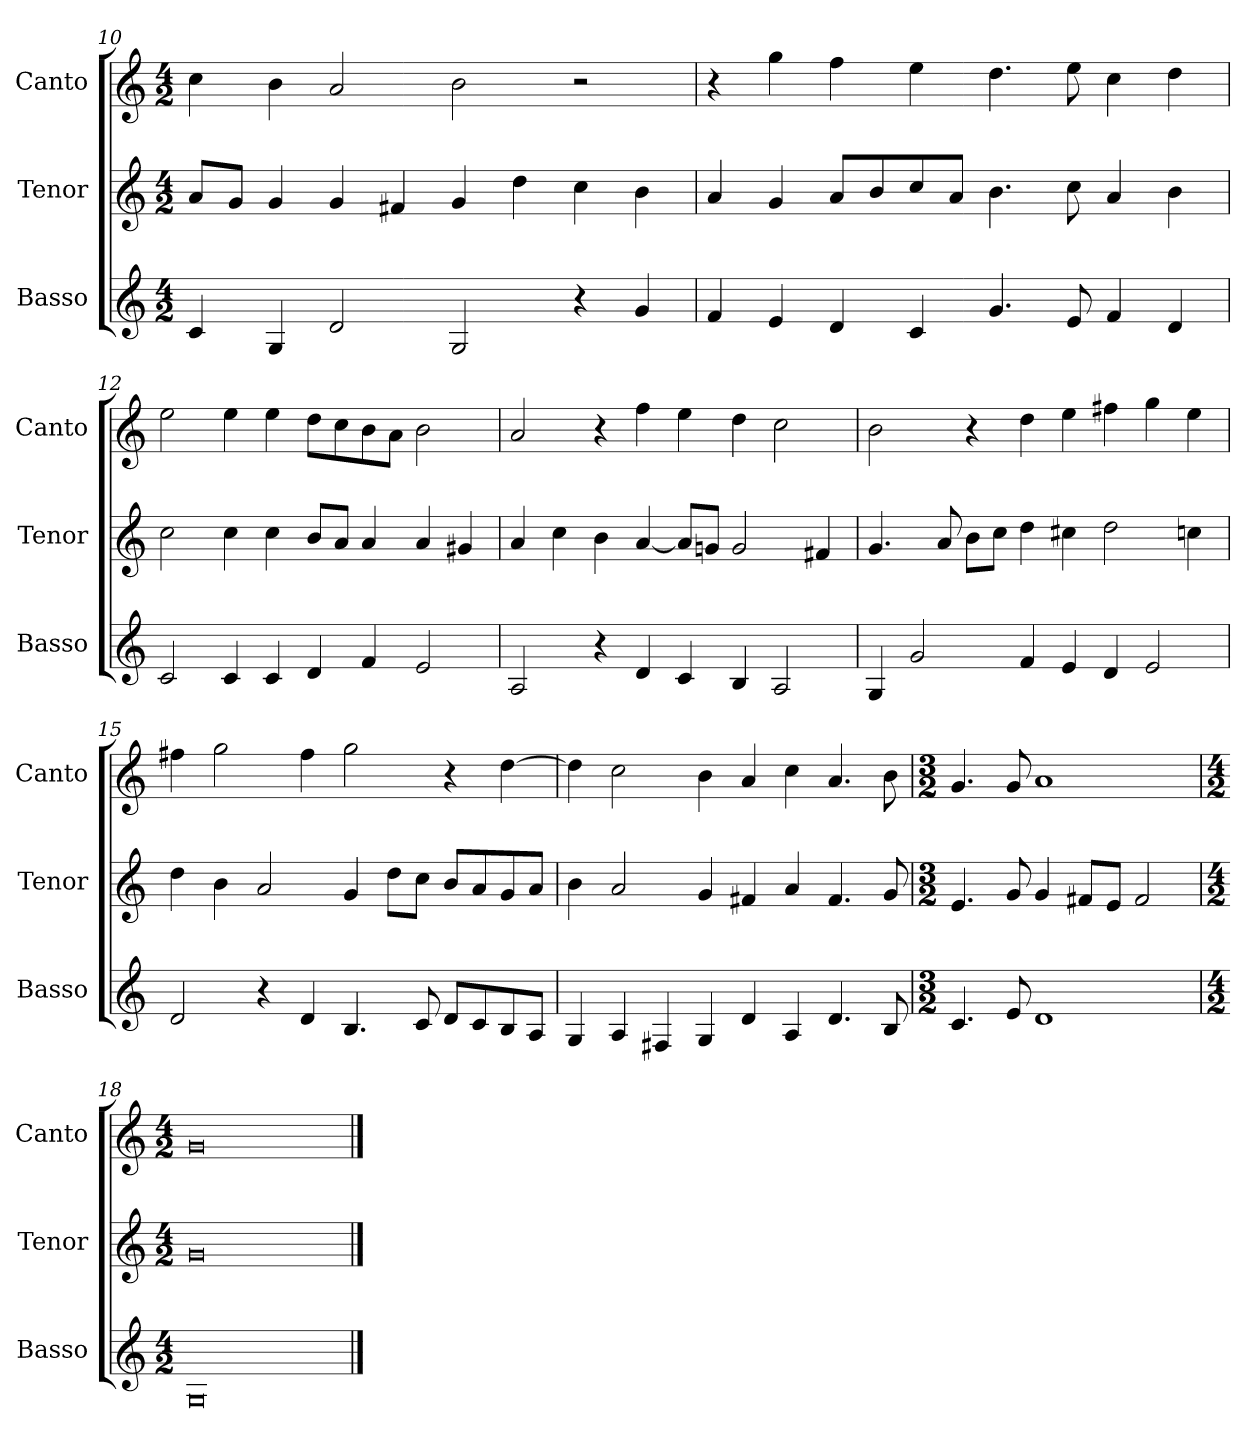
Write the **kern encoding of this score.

**kern	**kern	**kern
*part3	*part2	*part1
*staff3	*staff2	*staff1
*I"Basso	*I"Tenor	*I"Canto
*I'Basso	*I'Tenor	*I'Canto
*clefG2	*clefG2	*clefG2
*k[]	*k[]	*k[]
*C:	*C:	*C:
*M4/2	*M4/2	*M4/2
=10	=10	=10
4ci/	8ai/L	4cci\
.	8gi/J	.
4Gi/	4gi/	4bi\
2di/	4gi/	2ai/
.	4f#Xi/	.
2Gi/	4gi/	2bi\
.	4ddi\	.
4r	4cci\	2r
4gi/	4bi\	.
=11	=11	=11
4fi/	4ai/	4r
4ei/	4gi/	4ggi\
4di/	8ai/L	4ffi\
.	8bi/	.
4ci/	8cci/	4eei\
.	8ai/J	.
4.gi/	4.bi\	4.ddi\
8ei/	8cci\	8eei\
4fi/	4ai/	4cci\
4di/	4bi\	4ddi\
!!LO:LB:g=z
=12	=12	=12
2ci/	2cci\	2eei\
4ci/	4cci\	4eei\
4ci/	4cci\	4eei\
4di/	8bi/L	8ddi\L
.	8ai/J	8cci\
4fi/	4ai/	8bi\
.	.	8ai\J
2ei/	4ai/	2bi\
.	4g#Xi/	.
=13	=13	=13
2Ai/	4ai/	2ai/
.	4cci\	.
4r	4bi\	4r
4di/	[<4ai/	4ffi\
4ci/	8ai/L]	4eei\
.	8gni/J	.
4Bi/	2gi/	4ddi\
2Ai/	.	2cci\
.	4f#Xi/	.
=14	=14	=14
4Gi/	4.gi/	2bi\
2gi/	.	.
.	8ai/	.
.	8bi\L	4r
.	8cci\J	.
4fi/	4ddi\	4ddi\
4ei/	4cc#Xi\	4eei\
4di/	2ddi\	4ff#Xi\
2ei/	.	4ggi\
.	4ccni\	4eei\
!!LO:LB:g=z
=15	=15	=15
2di/	4ddi\	4ff#Xi\
.	4bi\	2ggi\
4r	2ai/	.
4di/	.	4ff#i\
4.Bi/	4gi/	2ggi\
.	8ddi\L	.
8ci/	8cci\J	.
8di/L	8bi/L	4r
8ci/	8ai/	.
8Bi/	8gi/	[>4ddi\
8Ai/J	8ai/J	.
=16	=16	=16
4Gi/	4bi\	4ddi\]
4Ai/	2ai/	2cci\
4F#Xi/	.	.
4Gi/	4gi/	4bi\
4di/	4f#Xi/	4ai/
4Ai/	4ai/	4cci\
4.di/	4.f#i/	4.ai/
8Bi/	8gi/	8bi\
!!LO:PB:g=z
=17	=17	=17
*M3/2	*M3/2	*M3/2
4.ci/	4.ei/	4.gi/
8ei/	8gi/	8gi/
1di	4gi/	1ai
.	8f#Xi/L	.
.	8ei/J	.
.	2f#i/	.
=18	=18	=18
*M4/2	*M4/2	*M4/2
0Gi	0gi	0gi
==	==	==
*-	*-	*-
